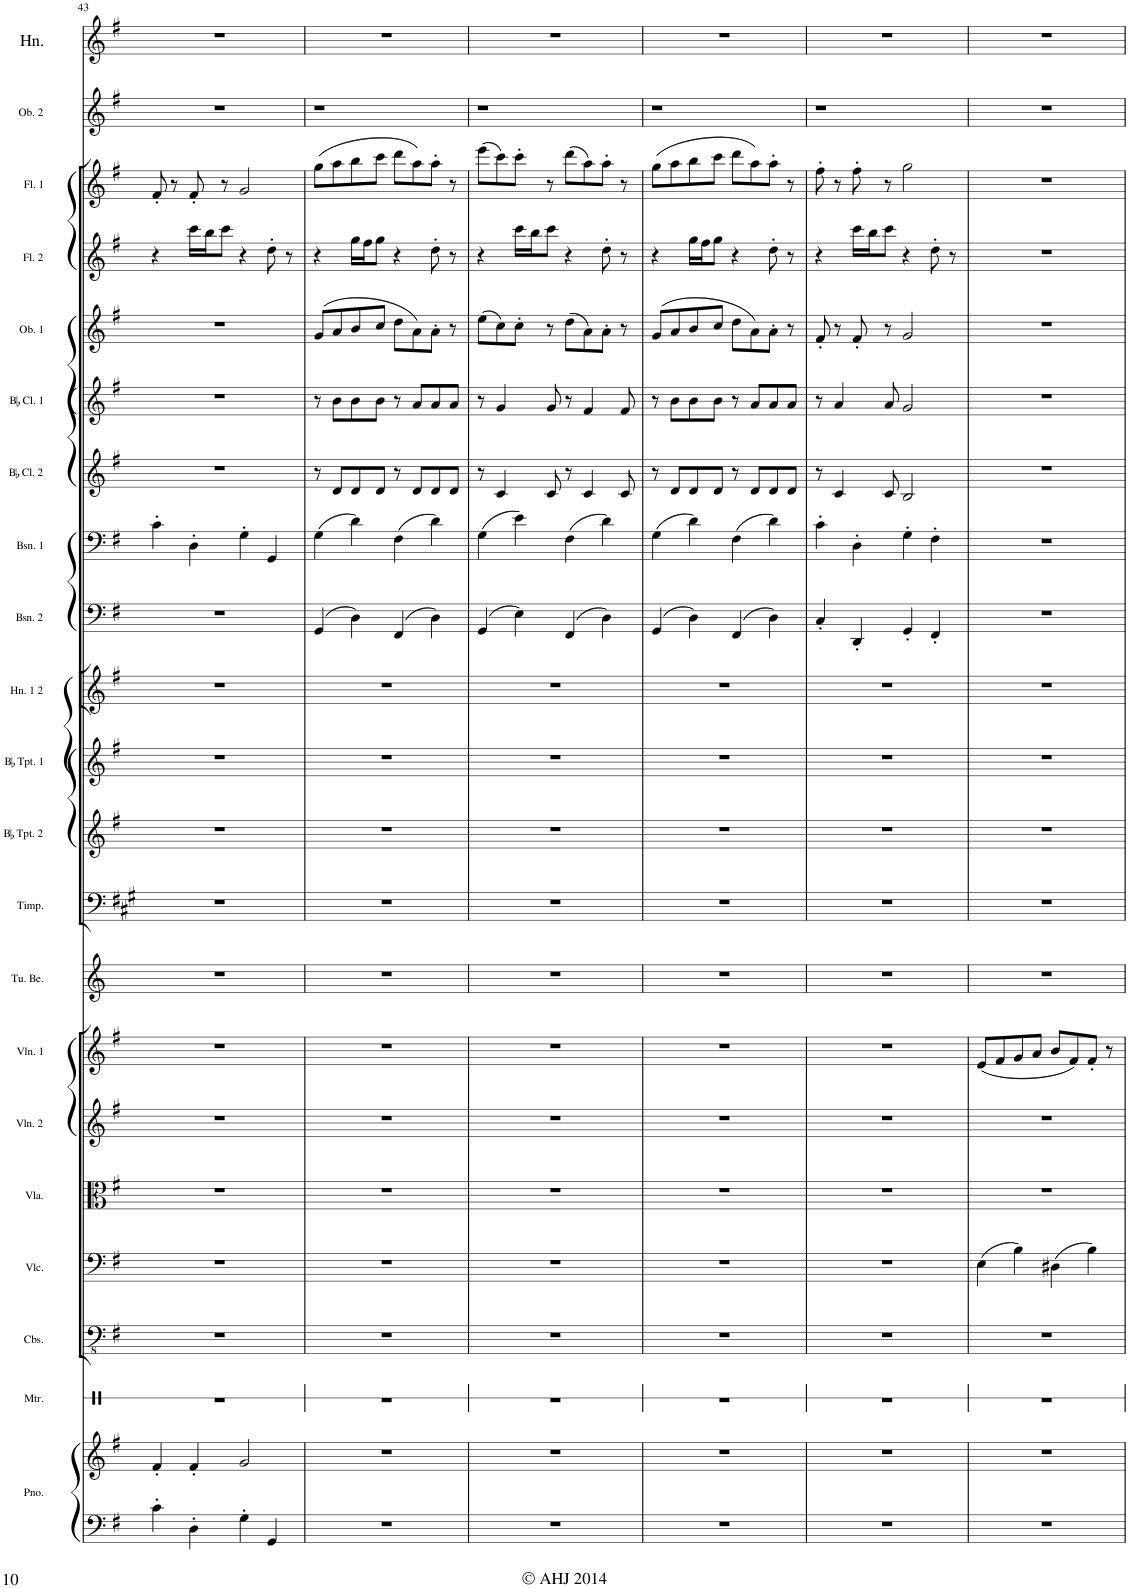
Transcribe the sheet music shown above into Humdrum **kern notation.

**kern	**kern	**kern	**kern	**kern	**kern	**kern	**kern	**kern	**kern	**kern	**kern	**kern	**kern	**kern	**kern	**kern	**kern	**kern	**kern	**kern	**kern
*part21	*part21	*part20	*part19	*part18	*part17	*part16	*part15	*part14	*part13	*part12	*part11	*part10	*part9	*part8	*part7	*part6	*part5	*part4	*part3	*part2	*part1
*staff22	*staff21	*staff20	*staff19	*staff18	*staff17	*staff16	*staff15	*staff14	*staff13	*staff12	*staff11	*staff10	*staff9	*staff8	*staff7	*staff6	*staff5	*staff4	*staff3	*staff2	*staff1
*I"Piano	*	*I"Metronome	*I"Contrabass	*I"Violoncello	*I"Viola	*I"Violin 2	*I"Violin 1	*I"Tubular Bells	*I"Timpani	*I"BaccidentalFlat Trumpet 2	*I"BaccidentalFlat Trumpet 1	*I"Horn 1 2	*I"Bassoon 2	*I"Bassoon 1	*I"BaccidentalFlat Clarinet 2	*I"BaccidentalFlat Clarinet 1	*I"Oboe 1	*I"Flute 2	*I"Flute 1	*I"Oboe 2	*I"Horn
*I'Pno.	*	*I'Mtr.	*I'Cbs.	*I'Vlc.	*I'Vla.	*I'Vln. 2	*I'Vln. 1	*I'Tu. Be.	*I'Timp.	*I'BaccidentalFlat Tpt. 2	*I'BaccidentalFlat Tpt. 1	*I'Hn. 1 2	*I'Bsn. 2	*I'Bsn. 1	*I'BaccidentalFlat Cl. 2	*I'BaccidentalFlat Cl. 1	*I'Ob. 1	*I'Fl. 2	*I'Fl. 1	*I'Ob. 2	*I'Hn.
!!LO:PB:g=z
*clefF4	*clefG2	*clefX	*clefFv4	*clefF4	*clefC3	*clefG2	*clefG2	*clefG2	*clefF4	*clefG2	*clefG2	*clefG2	*clefF4	*clefF4	*clefG2	*clefG2	*clefG2	*clefG2	*clefG2	*clefG2	*clefG2
*	*	*	*	*	*	*	*	*	*	*ITrd1c2	*ITrd1c2	*ITrd4c7	*	*	*ITrd1c2	*ITrd1c2	*	*	*	*	*ITrd4c7
*k[f#]	*k[f#]	*k[]	*k[f#]	*k[f#]	*k[f#]	*k[f#]	*k[f#]	*k[]	*k[f#c#g#]	*k[f#]	*k[f#]	*k[f#]	*k[f#]	*k[f#]	*k[f#]	*k[f#]	*k[f#]	*k[f#]	*k[f#]	*k[f#]	*k[f#]
*M4/4	*M4/4	*M4/4	*M4/4	*M4/4	*M4/4	*M4/4	*M4/4	*M4/4	*M4/4	*M4/4	*M4/4	*M4/4	*M4/4	*M4/4	*M4/4	*M4/4	*M4/4	*M4/4	*M4/4	*M4/4	*M4/4
=43	=43	=43	=43	=43	=43	=43	=43	=43	=43	=43	=43	=43	=43	=43	=43	=43	=43	=43	=43	=43	=43
4c'\	4f#'/	1r	1r	1r	1r	1r	1r	1r	1r	1r	1r	1r	1r	4c'\	1r	1r	1r	4r	8f#'/	1r	1r
.	.	.	.	.	.	.	.	.	.	.	.	.	.	.	.	.	.	.	8r	.	.
4D'\	4f#'/	.	.	.	.	.	.	.	.	.	.	.	.	4D'\	.	.	.	16ccc\LL	8f#'/	.	.
.	.	.	.	.	.	.	.	.	.	.	.	.	.	.	.	.	.	16bb\J	.	.	.
.	.	.	.	.	.	.	.	.	.	.	.	.	.	.	.	.	.	8ccc\J	8r	.	.
4G'\	2g/	.	.	.	.	.	.	.	.	.	.	.	.	4G'\	.	.	.	4r	2g/	.	.
4GG/	.	.	.	.	.	.	.	.	.	.	.	.	.	4GG/	.	.	.	8dd'\	.	.	.
.	.	.	.	.	.	.	.	.	.	.	.	.	.	.	.	.	.	8r	.	.	.
=44	=44	=44	=44	=44	=44	=44	=44	=44	=44	=44	=44	=44	=44	=44	=44	=44	=44	=44	=44	=44	=44
1r	1r	1r	1r	1r	1r	1r	1r	1r	1r	1r	1r	1r	(4GG/	(4G\	8r	8r	(8g/L	4r	(8gg\L	1r	1r
.	.	.	.	.	.	.	.	.	.	.	.	.	.	.	8d/L	8b\L	8a/	.	8aa\	.	.
.	.	.	.	.	.	.	.	.	.	.	.	.	4D\)	4d\)	8d/	8b\	8b/	16gg\LL	8bb\	.	.
.	.	.	.	.	.	.	.	.	.	.	.	.	.	.	.	.	.	16ff#\J	.	.	.
.	.	.	.	.	.	.	.	.	.	.	.	.	.	.	8d/J	8b\J	8cc/J	8gg\J	8ccc\J	.	.
.	.	.	.	.	.	.	.	.	.	.	.	.	(4FF#/	(4F#\	8r	8r	8dd\L	4r	8ddd\L	.	.
.	.	.	.	.	.	.	.	.	.	.	.	.	.	.	8d/L	8a/L	8a\)	.	8aa\)	.	.
.	.	.	.	.	.	.	.	.	.	.	.	.	4D\)	4d\)	8d/	8a/	8a'\J	8dd'\	8aa'\J	.	.
.	.	.	.	.	.	.	.	.	.	.	.	.	.	.	8d/J	8a/J	8r	8r	8r	.	.
=45	=45	=45	=45	=45	=45	=45	=45	=45	=45	=45	=45	=45	=45	=45	=45	=45	=45	=45	=45	=45	=45
1r	1r	1r	1r	1r	1r	1r	1r	1r	1r	1r	1r	1r	(4GG/	(4G\	8r	8r	(8ee\L	4r	(8eee\L	1r	1r
.	.	.	.	.	.	.	.	.	.	.	.	.	.	.	4c/	4g/	8cc\)	.	8ccc\)	.	.
.	.	.	.	.	.	.	.	.	.	.	.	.	4E\)	4e\)	.	.	8cc'\J	16ccc\LL	8ccc'\J	.	.
.	.	.	.	.	.	.	.	.	.	.	.	.	.	.	.	.	.	16bb\J	.	.	.
.	.	.	.	.	.	.	.	.	.	.	.	.	.	.	8c/	8g/	8r	8ccc\J	8r	.	.
.	.	.	.	.	.	.	.	.	.	.	.	.	(4FF#/	(4F#\	8r	8r	(8dd\L	4r	(8ddd\L	.	.
.	.	.	.	.	.	.	.	.	.	.	.	.	.	.	4c/	4f#/	8a\)	.	8aa\)	.	.
.	.	.	.	.	.	.	.	.	.	.	.	.	4D\)	4d\)	.	.	8a'\J	8dd'\	8aa'\J	.	.
.	.	.	.	.	.	.	.	.	.	.	.	.	.	.	8c/	8f#/	8r	8r	8r	.	.
=46	=46	=46	=46	=46	=46	=46	=46	=46	=46	=46	=46	=46	=46	=46	=46	=46	=46	=46	=46	=46	=46
1r	1r	1r	1r	1r	1r	1r	1r	1r	1r	1r	1r	1r	(4GG/	(4G\	8r	8r	(8g/L	4r	(8gg\L	1r	1r
.	.	.	.	.	.	.	.	.	.	.	.	.	.	.	8d/L	8b\L	8a/	.	8aa\	.	.
.	.	.	.	.	.	.	.	.	.	.	.	.	4D\)	4d\)	8d/	8b\	8b/	16gg\LL	8bb\	.	.
.	.	.	.	.	.	.	.	.	.	.	.	.	.	.	.	.	.	16ff#\J	.	.	.
.	.	.	.	.	.	.	.	.	.	.	.	.	.	.	8d/J	8b\J	8cc/J	8gg\J	8ccc\J	.	.
.	.	.	.	.	.	.	.	.	.	.	.	.	(4FF#/	(4F#\	8r	8r	8dd\L	4r	8ddd\L	.	.
.	.	.	.	.	.	.	.	.	.	.	.	.	.	.	8d/L	8a/L	8a\)	.	8aa\)	.	.
.	.	.	.	.	.	.	.	.	.	.	.	.	4D\)	4d\)	8d/	8a/	8a'\J	8dd'\	8aa'\J	.	.
.	.	.	.	.	.	.	.	.	.	.	.	.	.	.	8d/J	8a/J	8r	8r	8r	.	.
=47	=47	=47	=47	=47	=47	=47	=47	=47	=47	=47	=47	=47	=47	=47	=47	=47	=47	=47	=47	=47	=47
1r	1r	1r	1r	1r	1r	1r	1r	1r	1r	1r	1r	1r	4C'/	4c'\	8r	8r	8f#'/	4r	8ff#'\	1r	1r
.	.	.	.	.	.	.	.	.	.	.	.	.	.	.	4c/	4a/	8r	.	8r	.	.
.	.	.	.	.	.	.	.	.	.	.	.	.	4DD'/	4D'\	.	.	8f#'/	16ccc\LL	8ff#'\	.	.
.	.	.	.	.	.	.	.	.	.	.	.	.	.	.	.	.	.	16bb\J	.	.	.
.	.	.	.	.	.	.	.	.	.	.	.	.	.	.	8c/	8a/	8r	8ccc\J	8r	.	.
.	.	.	.	.	.	.	.	.	.	.	.	.	4GG'/	4G'\	2B/	2g/	2g/	4r	2gg\	.	.
.	.	.	.	.	.	.	.	.	.	.	.	.	4FF#'/	4F#'\	.	.	.	8dd'\	.	.	.
.	.	.	.	.	.	.	.	.	.	.	.	.	.	.	.	.	.	8r	.	.	.
=48	=48	=48	=48	=48	=48	=48	=48	=48	=48	=48	=48	=48	=48	=48	=48	=48	=48	=48	=48	=48	=48
1r	1r	1r	1r	(4E\	1r	1r	(8e/L	1r	1r	1r	1r	1r	1r	1r	1r	1r	1r	1r	1r	1r	1r
.	.	.	.	.	.	.	8f#/	.	.	.	.	.	.	.	.	.	.	.	.	.	.
.	.	.	.	4B\)	.	.	8g/	.	.	.	.	.	.	.	.	.	.	.	.	.	.
.	.	.	.	.	.	.	8a/J	.	.	.	.	.	.	.	.	.	.	.	.	.	.
.	.	.	.	(4D#X\	.	.	8b/L	.	.	.	.	.	.	.	.	.	.	.	.	.	.
.	.	.	.	.	.	.	8f#/)	.	.	.	.	.	.	.	.	.	.	.	.	.	.
.	.	.	.	4B\)	.	.	8f#'/J	.	.	.	.	.	.	.	.	.	.	.	.	.	.
.	.	.	.	.	.	.	8r	.	.	.	.	.	.	.	.	.	.	.	.	.	.
=	=	=	=	=	=	=	=	=	=	=	=	=	=	=	=	=	=	=	=	=	=
*-	*-	*-	*-	*-	*-	*-	*-	*-	*-	*-	*-	*-	*-	*-	*-	*-	*-	*-	*-	*-	*-
